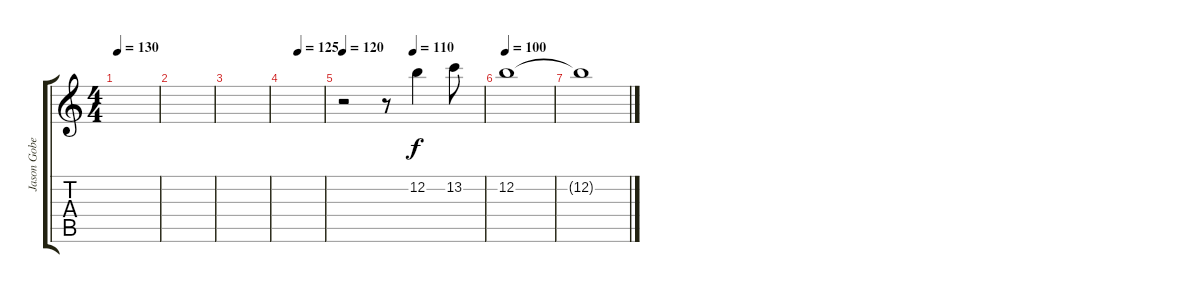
\track ("Jason Gobel" "Jason Gobe") {instrument electricguitarclean}
\staff {score tabs}
\tuning (E4 B3 G3 D3 A2 E2) {hide}
\ts (4 4)
\tempo 130
\clef g2
\ks c
|
|
|
\tempo (125 0.375)
|
\tempo 120
\tempo (110 0.5)
r.2 r.8 12.2.4 13.2.8 |
\tempo 100
12.2.1 |
12.2{t}.1
